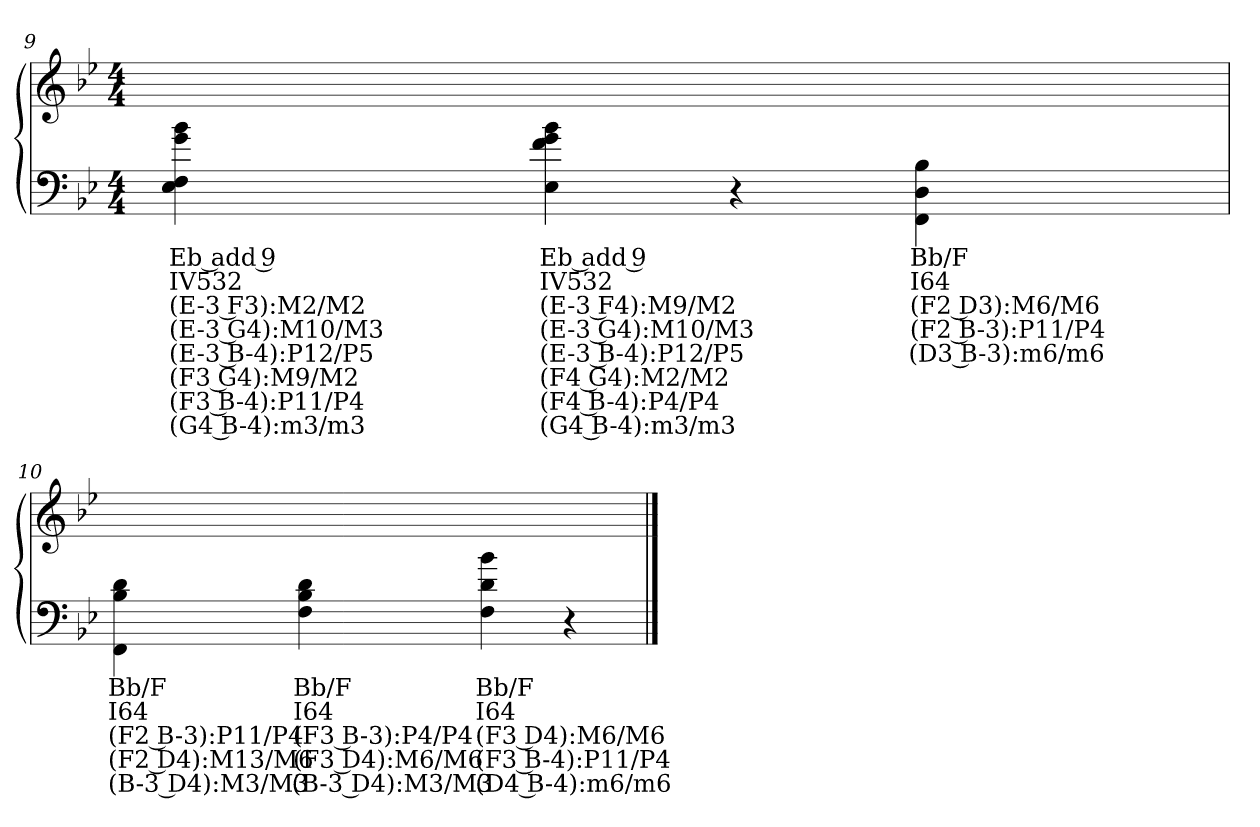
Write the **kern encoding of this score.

**kern	**text	**text	**text	**text	**text	**text	**text	**text	**kern
*part2	*part2	*part2	*part2	*part2	*part2	*part2	*part2	*part2	*part1
*staff2	*staff2	*staff2	*staff2	*staff2	*staff2	*staff2	*staff2	*staff2	*staff1
*clefF4	*	*	*	*	*	*	*	*	*clefG2
*k[b-e-]	*	*	*	*	*	*	*	*	*k[b-e-]
*B-:	*	*	*	*	*	*	*	*	*B-:
*M4/4	*	*	*	*	*	*	*	*	*M4/4
=9	=9	=9	=9	=9	=9	=9	=9	=9	=9
4E- 4F 4g 4b-	Eb add 9	IV532	(E-3 F3):M2/M2	(E-3 G4):M10/M3	(E-3 B-4):P12/P5	(F3 G4):M9/M2	(F3 B-4):P11/P4	(G4 B-4):m3/m3	1ryy
4E- 4f 4g 4b-	Eb add 9	IV532	(E-3 F4):M9/M2	(E-3 G4):M10/M3	(E-3 B-4):P12/P5	(F4 G4):M2/M2	(F4 B-4):P4/P4	(G4 B-4):m3/m3	.
4r	.	.	.	.	.	.	.	.	.
4FF 4D 4B-	Bb/F	I64	(F2 D3):M6/M6	(F2 B-3):P11/P4	(D3 B-3):m6/m6	.	.	.	.
=10	=10	=10	=10	=10	=10	=10	=10	=10	=10
4FF 4B- 4d	Bb/F	I64	(F2 B-3):P11/P4	(F2 D4):M13/M6	(B-3 D4):M3/M3	.	.	.	1ryy
4F 4B- 4d	Bb/F	I64	(F3 B-3):P4/P4	(F3 D4):M6/M6	(B-3 D4):M3/M3	.	.	.	.
4F 4d 4b-	Bb/F	I64	(F3 D4):M6/M6	(F3 B-4):P11/P4	(D4 B-4):m6/m6	.	.	.	.
4r	.	.	.	.	.	.	.	.	.
==	==	==	==	==	==	==	==	==	==
*-	*-	*-	*-	*-	*-	*-	*-	*-	*-
